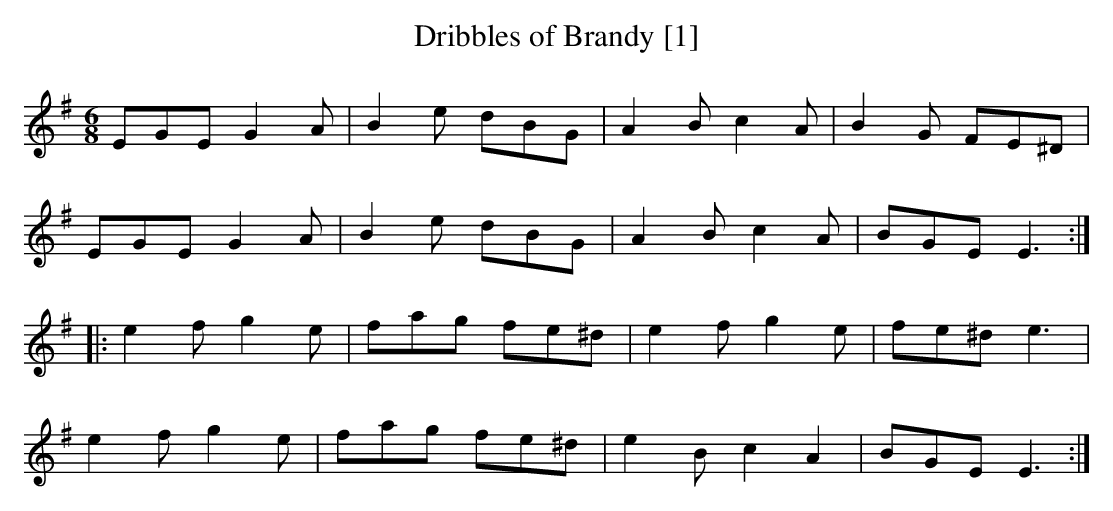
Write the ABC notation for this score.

X:1
T:Dribbles of Brandy [1]
M:6/8
L:1/8
K:Emin
EGE G2A|B2e dBG|A2B c2A|B2G FE^D|
EGE G2A|B2e dBG|A2B c2A|BGE E3:|
|:e2f g2e|fag fe^d|e2f g2e|fe^d e3|
e2f g2e|fag fe^d|e2B c2A2|BGE E3:|]
